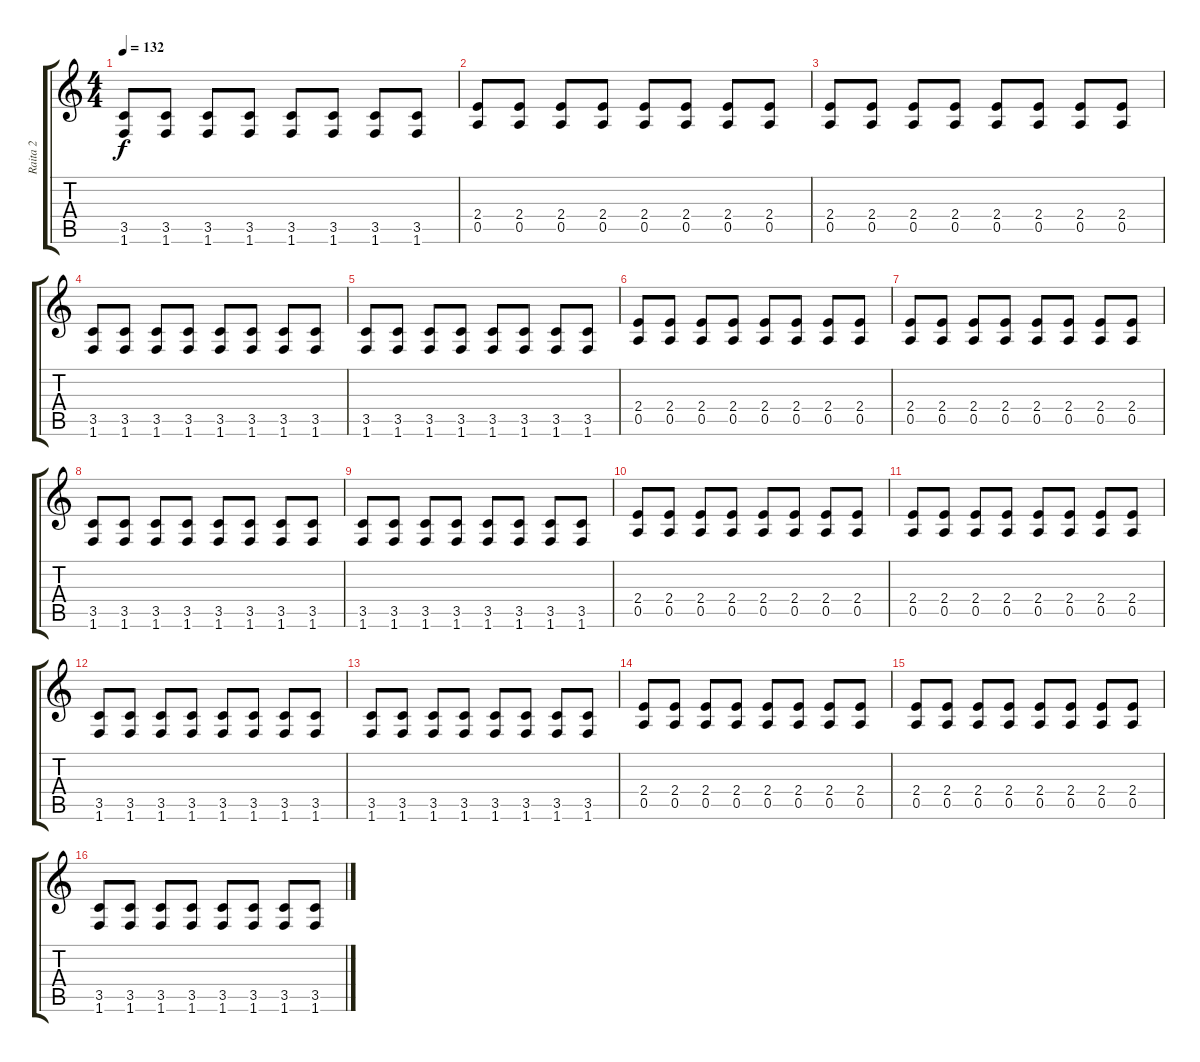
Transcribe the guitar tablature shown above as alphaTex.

\track ("Raita 2" "Raita 2") {instrument distortionguitar}
\staff {score tabs}
\tuning (E4 B3 G3 D3 A2 E2) {hide}
\ts (4 4)
\tempo 132
\clef g2
\ks c
(3.5 1.6).8{dy f} (3.5 1.6).8 (3.5 1.6).8 (3.5 1.6).8 (3.5 1.6).8 (3.5 1.6).8 (3.5 1.6).8 (3.5 1.6).8 |
(2.4 0.5).8 (2.4 0.5).8 (2.4 0.5).8 (2.4 0.5).8 (2.4 0.5).8 (2.4 0.5).8 (2.4 0.5).8 (2.4 0.5).8 |
(2.4 0.5).8 (2.4 0.5).8 (2.4 0.5).8 (2.4 0.5).8 (2.4 0.5).8 (2.4 0.5).8 (2.4 0.5).8 (2.4 0.5).8 |
(3.5 1.6).8 (3.5 1.6).8 (3.5 1.6).8 (3.5 1.6).8 (3.5 1.6).8 (3.5 1.6).8 (3.5 1.6).8 (3.5 1.6).8 |
(3.5 1.6).8 (3.5 1.6).8 (3.5 1.6).8 (3.5 1.6).8 (3.5 1.6).8 (3.5 1.6).8 (3.5 1.6).8 (3.5 1.6).8 |
(2.4 0.5).8 (2.4 0.5).8 (2.4 0.5).8 (2.4 0.5).8 (2.4 0.5).8 (2.4 0.5).8 (2.4 0.5).8 (2.4 0.5).8 |
(2.4 0.5).8 (2.4 0.5).8 (2.4 0.5).8 (2.4 0.5).8 (2.4 0.5).8 (2.4 0.5).8 (2.4 0.5).8 (2.4 0.5).8 |
(3.5 1.6).8 (3.5 1.6).8 (3.5 1.6).8 (3.5 1.6).8 (3.5 1.6).8 (3.5 1.6).8 (3.5 1.6).8 (3.5 1.6).8 |
(3.5 1.6).8 (3.5 1.6).8 (3.5 1.6).8 (3.5 1.6).8 (3.5 1.6).8 (3.5 1.6).8 (3.5 1.6).8 (3.5 1.6).8 |
(2.4 0.5).8 (2.4 0.5).8 (2.4 0.5).8 (2.4 0.5).8 (2.4 0.5).8 (2.4 0.5).8 (2.4 0.5).8 (2.4 0.5).8 |
(2.4 0.5).8 (2.4 0.5).8 (2.4 0.5).8 (2.4 0.5).8 (2.4 0.5).8 (2.4 0.5).8 (2.4 0.5).8 (2.4 0.5).8 |
(3.5 1.6).8 (3.5 1.6).8 (3.5 1.6).8 (3.5 1.6).8 (3.5 1.6).8 (3.5 1.6).8 (3.5 1.6).8 (3.5 1.6).8 |
(3.5 1.6).8 (3.5 1.6).8 (3.5 1.6).8 (3.5 1.6).8 (3.5 1.6).8 (3.5 1.6).8 (3.5 1.6).8 (3.5 1.6).8 |
(2.4 0.5).8 (2.4 0.5).8 (2.4 0.5).8 (2.4 0.5).8 (2.4 0.5).8 (2.4 0.5).8 (2.4 0.5).8 (2.4 0.5).8 |
(2.4 0.5).8 (2.4 0.5).8 (2.4 0.5).8 (2.4 0.5).8 (2.4 0.5).8 (2.4 0.5).8 (2.4 0.5).8 (2.4 0.5).8 |
(3.5 1.6).8 (3.5 1.6).8 (3.5 1.6).8 (3.5 1.6).8 (3.5 1.6).8 (3.5 1.6).8 (3.5 1.6).8 (3.5 1.6).8
